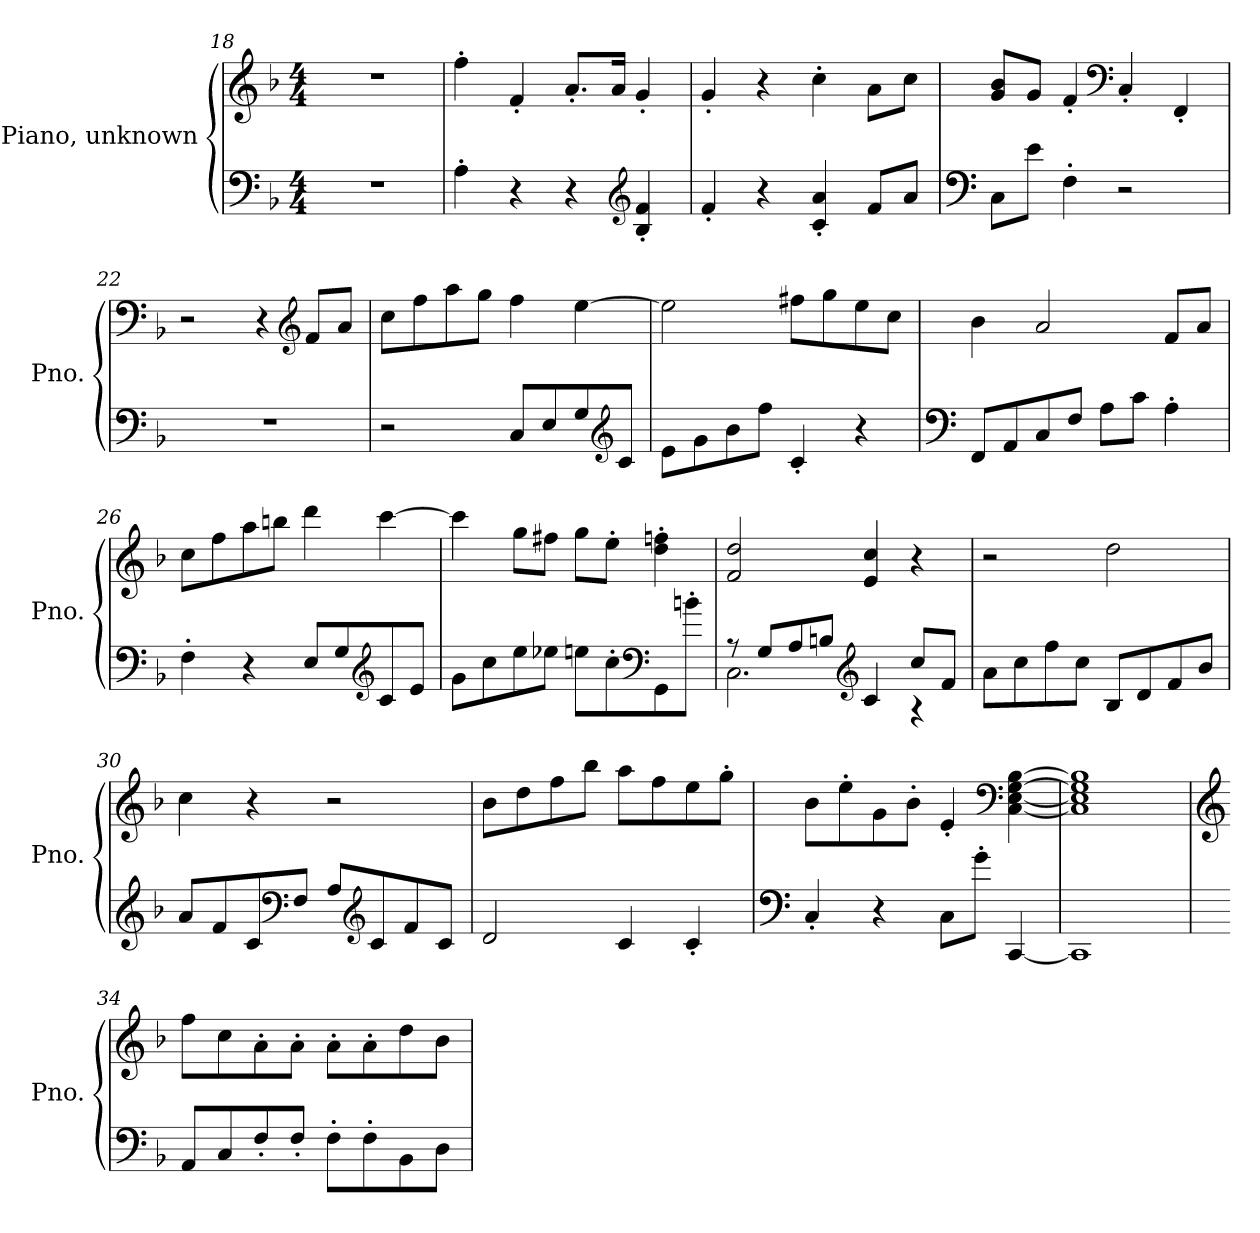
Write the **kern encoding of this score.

**kern	**kern
*part1	*part1
*staff2	*staff1
*I"Piano, unknown	*
*I'Pno.	*
*clefF4	*clefG2
*k[b-]	*k[b-]
*M4/4	*M4/4
=18	=18
1r	1r
=19	=19
4A'\	4ff'\
4r	4f'/
4r	8.a'/L
.	16a/Jk
*clefG2	*
4B-/' 4f/'	4g'/
=20	=20
4f'/	4g'/
4r	4r
4c/' 4a/'	4cc'\
8f/L	8a\L
8a/J	8cc\J
!!LO:LB:g=z
=21	=21
*clefF4	*
8C\L	8g/ 8b-/L
8e\J	8g/J
4F'\	4f'/
*	*clefF4
2r	4C'/
.	4FF'/
=22	=22
1r	2r
.	4r
*	*clefG2
.	8f/L
.	8a/J
=23	=23
2r	8cc\L
.	8ff\
.	8aa\
.	8gg\J
8C/L	4ff\
8E/	.
8G/	[4ee\
*clefG2	*
8c/J	.
=24	=24
8e\L	2ee\]
8g\	.
8b-\	.
8ff\J	.
4c'/	8ff#X\L
.	8gg\
4r	8ee\
.	8cc\J
=25	=25
*clefF4	*
8FF/L	4b-\
8AA/	.
8C/	2a/
8F/J	.
8A\L	.
8c\J	.
4A'\	8f/L
.	8a/J
!!LO:LB:g=z
=26	=26
4F'\	8cc\L
.	8ff\
4r	8aa\
.	8bbn\J
8E/L	4ddd\
8G/	.
*clefG2	*
8c/	[4ccc\
8e/J	.
=27	=27
8g\L	4ccc\]
8cc\	.
8ee\	8gg\L
8ee-X\J	8ff#X\J
8een\L	8gg\L
8cc'\	8ee'\J
*clefF4	*
8GG\	4dd\' 4ffn\'
8bn'\J	.
=28	=28
*^	*
8r	2.C\	2f/ 2dd/
8G/L	.	.
8A/	.	.
8Bn/J	.	.
*clefG2	*	*
4c/	.	4e/ 4cc/
8cc/L	4r	4r
8f/J	.	.
*v	*v	*
=29	=29
8a\L	2r
8cc\	.
8ff\	.
8cc\J	.
8B-/L	2dd\
8d/	.
8f/	.
8b-/J	.
!!LO:LB:g=z
=30	=30
8a/L	4cc\
8f/	.
8c/	4r
*clefF4	*
8F/J	.
8A/L	2r
*clefG2	*
8c/	.
8f/	.
8c/J	.
=31	=31
2d/	8b-\L
.	8dd\
.	8ff\
.	8bb-\J
4c/	8aa\L
.	8ff\
4c'/	8ee\
.	8gg'\J
=32	=32
*clefF4	*
4C'/	8b-\L
.	8ee'\
4r	8g\
.	8b-'\J
8C\L	4e'/
8g'\J	.
*	*clefF4
[4CC/	[4C\ [4E\ [4G\ [4B-\
=33	=33
1CC]	1C] 1E] 1G] 1B-]
=34	=34
*	*clefG2
8AA/L	8ff\L
8C/	8cc\
8F'/	8a'\
8F'/J	8a'\J
8F'\L	8a'\L
8F'\	8a'\
8BB-\	8dd\
8D\J	8b-\J
=	=
*-	*-
